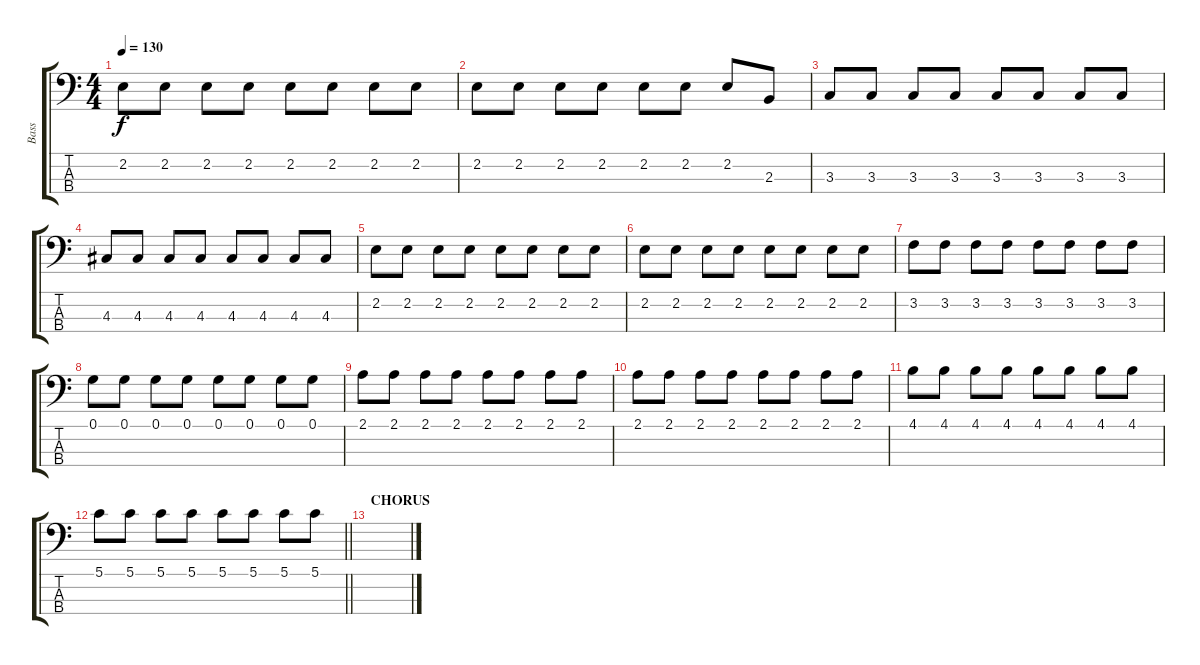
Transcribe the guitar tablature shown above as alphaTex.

\track ("Bass" "Bass") {instrument electricbasspick}
\staff {score tabs}
\tuning (G2 D2 A1 E1) {hide}
\ts (4 4)
\tempo 130
\clef f4
\ks c
2.2.8{dy f} 2.2.8 2.2.8 2.2.8 2.2.8 2.2.8 2.2.8 2.2.8 |
2.2.8 2.2.8 2.2.8 2.2.8 2.2.8 2.2.8 2.2.8 2.3.8 |
3.3.8 3.3.8 3.3.8 3.3.8 3.3.8 3.3.8 3.3.8 3.3.8 |
4.3.8 4.3.8 4.3.8 4.3.8 4.3.8 4.3.8 4.3.8 4.3.8 |
2.2.8 2.2.8 2.2.8 2.2.8 2.2.8 2.2.8 2.2.8 2.2.8 |
2.2.8 2.2.8 2.2.8 2.2.8 2.2.8 2.2.8 2.2.8 2.2.8 |
3.2.8 3.2.8 3.2.8 3.2.8 3.2.8 3.2.8 3.2.8 3.2.8 |
0.1.8 0.1.8 0.1.8 0.1.8 0.1.8 0.1.8 0.1.8 0.1.8 |
2.1.8 2.1.8 2.1.8 2.1.8 2.1.8 2.1.8 2.1.8 2.1.8 |
2.1.8 2.1.8 2.1.8 2.1.8 2.1.8 2.1.8 2.1.8 2.1.8 |
4.1.8 4.1.8 4.1.8 4.1.8 4.1.8 4.1.8 4.1.8 4.1.8 |
\barLineRight lightlight
5.1.8 5.1.8 5.1.8 5.1.8 5.1.8 5.1.8 5.1.8 5.1.8 |
\section ("" "CHORUS")
